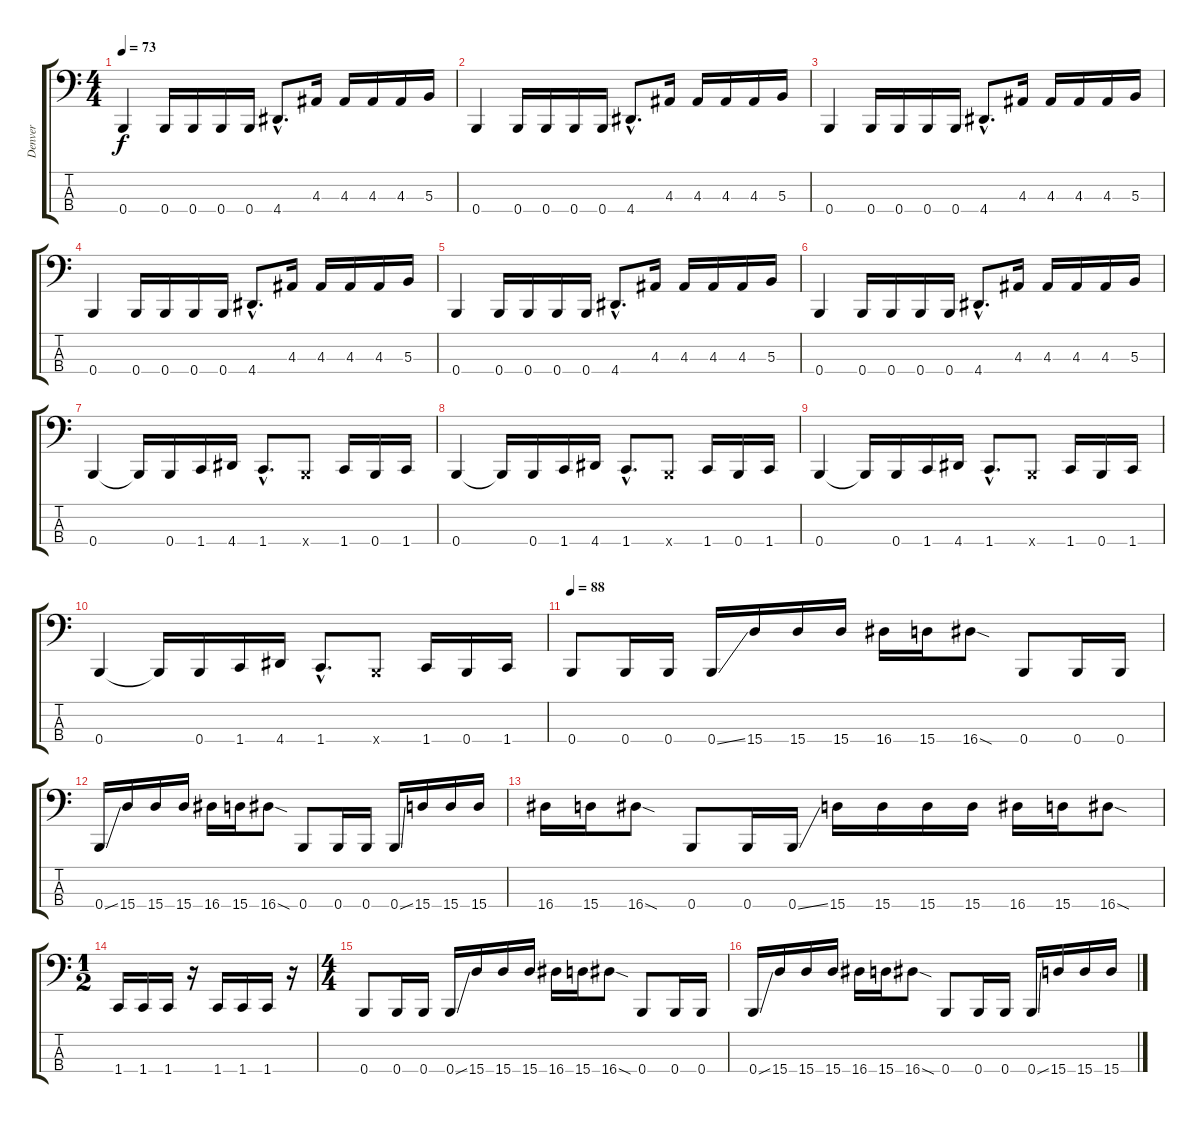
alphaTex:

\track ("Denver" "Denver") {instrument electricbasspick}
\staff {score tabs}
\tuning (E2 B1 Gb1 B0) {hide}
\ts (4 4)
\tempo 73
\clef f4
\ks c
0.4.4{dy f} 0.4.16 0.4.16 0.4.16 0.4.16 4.4{hac}.8{d} 4.3.16 4.3.16 4.3.16 4.3.16 5.3.16 |
0.4.4 0.4.16 0.4.16 0.4.16 0.4.16 4.4{hac}.8{d} 4.3.16 4.3.16 4.3.16 4.3.16 5.3.16 |
0.4.4 0.4.16 0.4.16 0.4.16 0.4.16 4.4{hac}.8{d} 4.3.16 4.3.16 4.3.16 4.3.16 5.3.16 |
0.4.4 0.4.16 0.4.16 0.4.16 0.4.16 4.4{hac}.8{d} 4.3.16 4.3.16 4.3.16 4.3.16 5.3.16 |
0.4.4 0.4.16 0.4.16 0.4.16 0.4.16 4.4{hac}.8{d} 4.3.16 4.3.16 4.3.16 4.3.16 5.3.16 |
0.4.4 0.4.16 0.4.16 0.4.16 0.4.16 4.4{hac}.8{d} 4.3.16 4.3.16 4.3.16 4.3.16 5.3.16 |
0.4.4 0.4{t}.16 0.4.16 1.4.16 4.4.16 1.4{hac}.8{d} 0.4{x}.8 1.4.16 0.4.16 1.4.16 |
0.4.4 0.4{t}.16 0.4.16 1.4.16 4.4.16 1.4{hac}.8{d} 0.4{x}.8 1.4.16 0.4.16 1.4.16 |
0.4.4 0.4{t}.16 0.4.16 1.4.16 4.4.16 1.4{hac}.8{d} 0.4{x}.8 1.4.16 0.4.16 1.4.16 |
0.4.4 0.4{t}.16 0.4.16 1.4.16 4.4.16 1.4{hac}.8{d} 0.4{x}.8 1.4.16 0.4.16 1.4.16 |
\tempo 88
0.4.8 0.4.16 0.4.16 0.4{ss}.16 15.4.16 15.4.16 15.4.16 16.4.16 15.4.16 16.4{sod}.8 0.4.8 0.4.16 0.4.16 |
0.4{ss}.16 15.4.16 15.4.16 15.4.16 16.4.16 15.4.16 16.4{sod}.8 0.4.8 0.4.16 0.4.16 0.4{ss}.16 15.4.16 15.4.16 15.4.16 |
16.4.16 15.4.16 16.4{sod}.8 0.4.8 0.4.16 0.4{ss}.16 15.4.16 15.4.16 15.4.16 15.4.16 16.4.16 15.4.16 16.4{sod}.8 |
\ts (1 2)
1.4.16 1.4.16 1.4.16 r.16 1.4.16 1.4.16 1.4.16 r.16 |
\ts (4 4)
0.4.8 0.4.16 0.4.16 0.4{ss}.16 15.4.16 15.4.16 15.4.16 16.4.16 15.4.16 16.4{sod}.8 0.4.8 0.4.16 0.4.16 |
0.4{ss}.16 15.4.16 15.4.16 15.4.16 16.4.16 15.4.16 16.4{sod}.8 0.4.8 0.4.16 0.4.16 0.4{ss}.16 15.4.16 15.4.16 15.4.16
